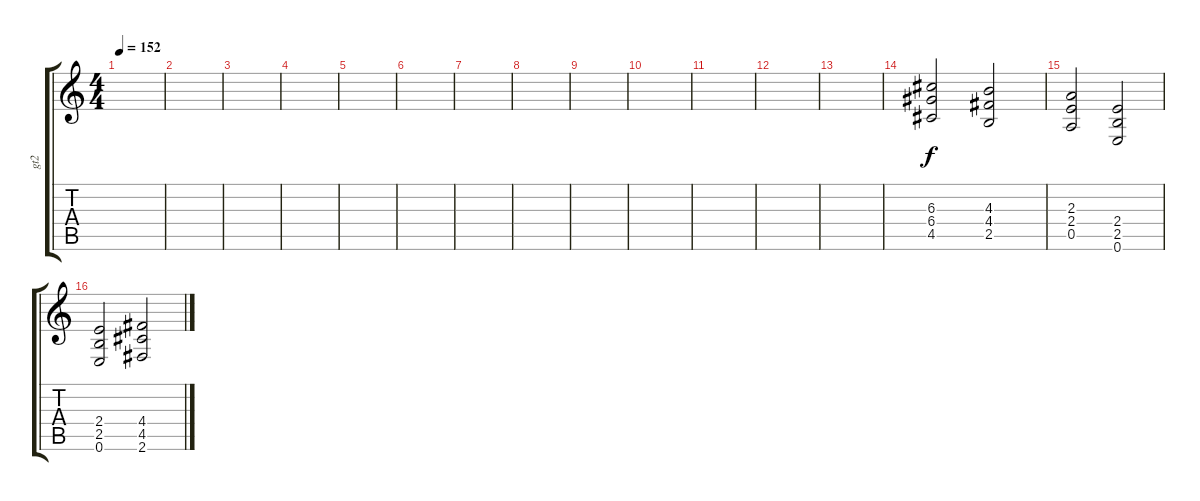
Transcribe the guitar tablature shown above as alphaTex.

\track ("gt2" "gt2") {instrument distortionguitar}
\staff {score tabs}
\tuning (E4 B3 G3 D3 A2 E2) {hide}
\ts (4 4)
\tempo 152
\clef g2
\ks c
|
|
|
|
|
|
|
|
|
|
|
|
|
(6.3 6.4 4.5).2 (4.3 4.4 2.5).2 |
(2.3 2.4 0.5).2 (2.4 2.5 0.6).2 |
(2.4 2.5 0.6).2 (4.4 4.5 2.6).2
